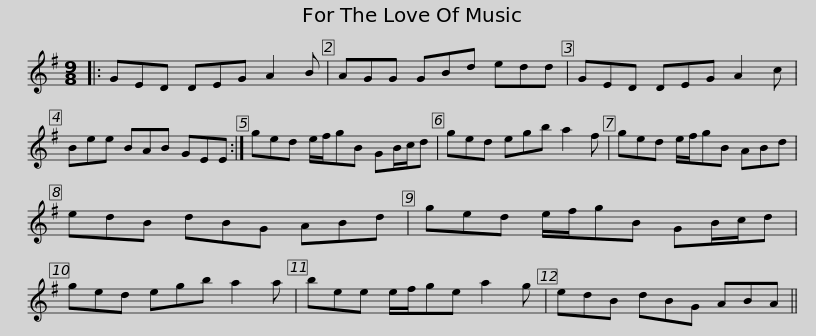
X:1
L:1/8
M:9/8
I:linebreak $
K:G
V:1 treble
V:1
|: GED DEG A2 B | AGG GBd edd | GED DEG A2 c | Bee BAB GEE :|$ ged e/f/gB GB/c/d | %5
 ged egb a2 f | ged e/f/gB ABd | edB dBG ABd |$ ged e/f/gB GB/c/d | ged egb a2 a | %10
 bee e/f/ge a2 g | edB dBG ABA || %12
